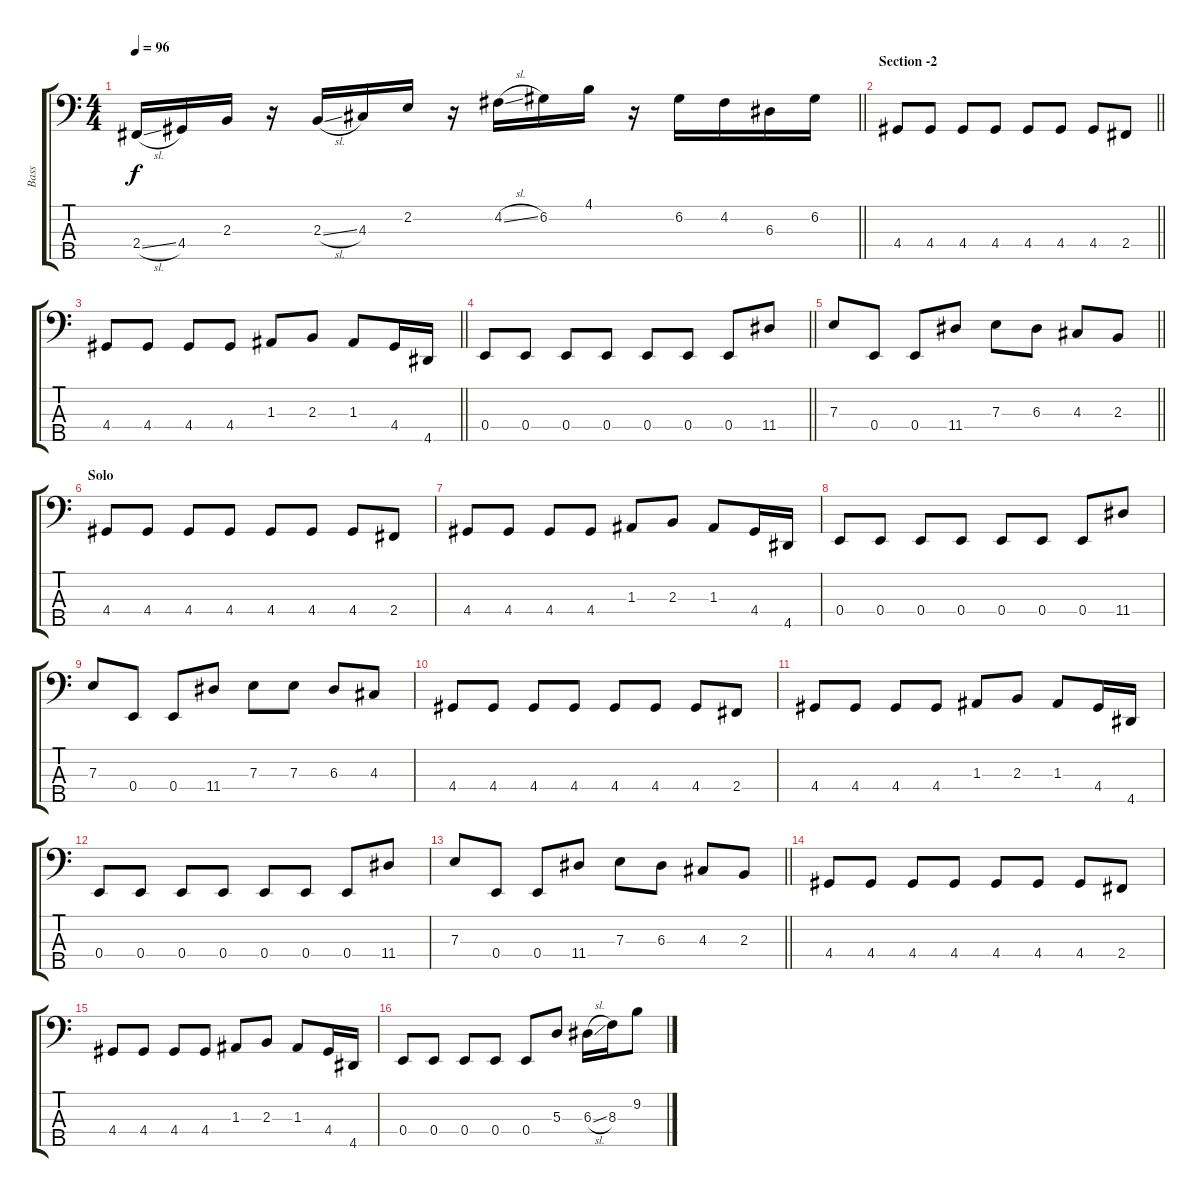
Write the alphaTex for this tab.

\track ("Bass" "Bass") {instrument electricbassfinger}
\staff {score tabs}
\tuning (G2 D2 A1 E1 B0) {hide}
\ts (4 4)
\tempo 96
\clef f4
\barLineRight lightlight
\ks c
2.4{sl}.16{dy f} 4.4.16 2.3.16 r.16 2.3{sl}.16 4.3.16 2.2.16 r.16 4.2{sl}.16 6.2.16 4.1.16 r.16 6.2.16 4.2.16 6.3.16 6.2.16 |
\section ("" "Section -2")
\barLineRight lightlight
4.4.8 4.4.8 4.4.8 4.4.8 4.4.8 4.4.8 4.4.8 2.4.8 |
\barLineRight lightlight
4.4.8 4.4.8 4.4.8 4.4.8 1.3.8 2.3.8 1.3.8 4.4.16 4.5.16 |
\barLineRight lightlight
0.4.8 0.4.8 0.4.8 0.4.8 0.4.8 0.4.8 0.4.8 11.4.8 |
\barLineRight lightlight
7.3.8 0.4.8 0.4.8 11.4.8 7.3.8 6.3.8 4.3.8 2.3.8 |
\section ("" "Solo")
4.4.8 4.4.8 4.4.8 4.4.8 4.4.8 4.4.8 4.4.8 2.4.8 |
4.4.8 4.4.8 4.4.8 4.4.8 1.3.8 2.3.8 1.3.8 4.4.16 4.5.16 |
0.4.8 0.4.8 0.4.8 0.4.8 0.4.8 0.4.8 0.4.8 11.4.8 |
7.3.8 0.4.8 0.4.8 11.4.8 7.3.8 7.3.8 6.3.8 4.3.8 |
4.4.8 4.4.8 4.4.8 4.4.8 4.4.8 4.4.8 4.4.8 2.4.8 |
4.4.8 4.4.8 4.4.8 4.4.8 1.3.8 2.3.8 1.3.8 4.4.16 4.5.16 |
0.4.8 0.4.8 0.4.8 0.4.8 0.4.8 0.4.8 0.4.8 11.4.8 |
\barLineRight lightlight
7.3.8 0.4.8 0.4.8 11.4.8 7.3.8 6.3.8 4.3.8 2.3.8 |
4.4.8 4.4.8 4.4.8 4.4.8 4.4.8 4.4.8 4.4.8 2.4.8 |
4.4.8 4.4.8 4.4.8 4.4.8 1.3.8 2.3.8 1.3.8 4.4.16 4.5.16 |
0.4.8 0.4.8 0.4.8 0.4.8 0.4.8 5.3.8 6.3{sl}.16 8.3.16 9.2.8
